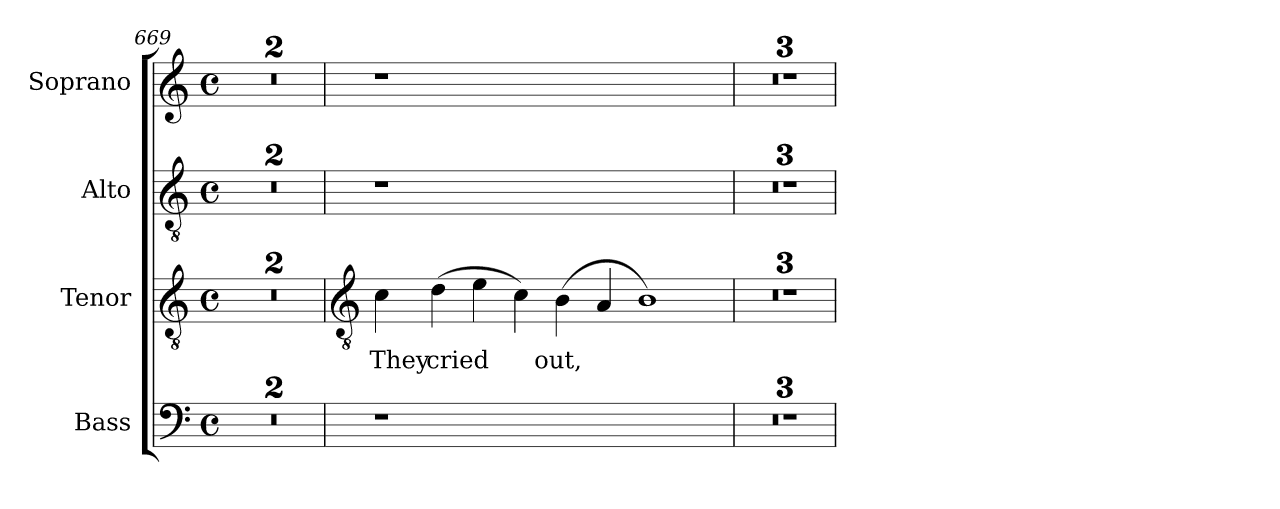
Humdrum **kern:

**kern	**kern	**text	**kern	**kern
*part4	*part3	*part3	*part2	*part1
*staff4	*staff3	*staff3	*staff2	*staff1
*I"Bass	*I"Tenor	*	*I"Alto	*I"Soprano
*clefF4	*clefGv2	*	*clefGv2	*clefG2
*	*ITrd7c12	*	*ITrd7c12	*
*k[]	*k[]	*	*k[]	*k[]
*C:	*C:	*	*C:	*C:
*M4/4	*M4/4	*	*M4/4	*M4/4
*met(c)	*met(c)	*	*met(c)	*met(c)
=669	=669	=669	=669	=669
1r	1r	.	1r	1r
!!LO:LB:g=z
=670	=670	=670	=670	=670
1r	1r	.	1r	1r
=671	=671	=671	=671	=671
*	*clefGv2	*	*	*
!LO:N:vis=1	!	!	!	!
!	!	!LO:LY:b:color=#000000	!LO:N:vis=1	!LO:N:vis=1
1r	4Ci\	They	1r	1r
!	!	!LO:LY:b:color=#000000	!	!
.	(4Di\	cried	.	.
.	4Ei\	.	.	.
.	4Ci\)	.	.	.
!	!	!LO:LY:b:color=#000000	!	!
1.ryy	(4BBi\	out,	1.ryy	1.ryy
.	4AAi/	.	.	.
.	1BBi)	.	.	.
=672	=672	=672	=672	=672
*	*stria0	*	*	*
1r	1r	.	1r	1r
=673	=673	=673	=673	=673
1r	1r	.	1r	1r
=674	=674	=674	=674	=674
1r	1r	.	1r	1r
=	=	=	=	=
*-	*-	*-	*-	*-
